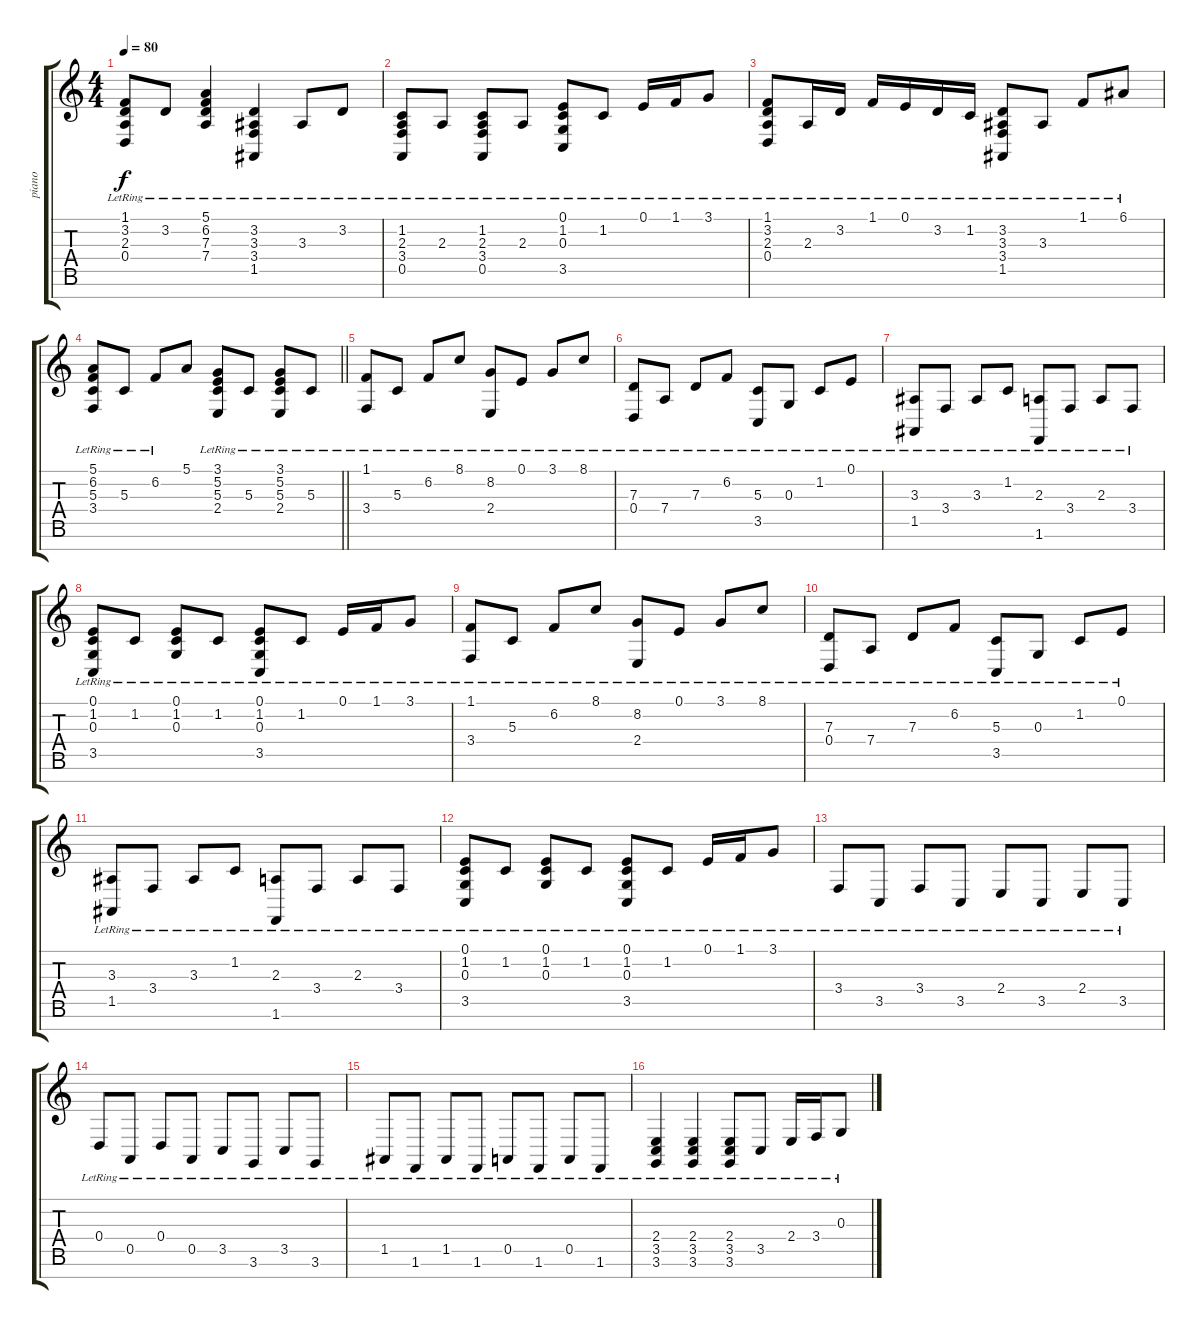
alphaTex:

\track ("piano" "piano") {instrument acousticgrandpiano}
\staff {score tabs}
\tuning (E4 B3 G3 D3 A2 E2 B1) {hide}
\ts (4 4)
\tempo 80
\clef g2
\ks c
(1.1{lr} 3.2{lr} 2.3{lr} 0.4{lr}).8{dy f} 3.2{lr}.8 (5.1{lr} 6.2{lr} 7.3{lr} 7.4{lr}).4 (3.2{lr} 3.3{lr} 3.4{lr} 1.5{lr}).4 3.3{lr}.8 3.2{lr}.8 |
(1.2{lr} 2.3{lr} 3.4{lr} 0.5{lr}).8 2.3{lr}.8 (1.2{lr} 2.3{lr} 3.4{lr} 0.5{lr}).8 2.3{lr}.8 (0.1{lr} 1.2{lr} 0.3{lr} 3.5{lr}).8 1.2{lr}.8 0.1{lr}.16 1.1{lr}.16 3.1{lr}.8 |
(1.1{lr} 3.2{lr} 2.3{lr} 0.4{lr}).8 2.3{lr}.16 3.2{lr}.16 1.1{lr}.16 0.1{lr}.16 3.2{lr}.16 1.2{lr}.16 (3.2{lr} 3.3{lr} 3.4{lr} 1.5{lr}).8 3.3{lr}.8 1.1{lr}.8 6.1{lr}.8 |
\barLineRight lightlight
(5.1{lr} 6.2{lr} 5.3{lr} 3.4{lr}).8 5.3{lr}.8 6.2{lr}.8 5.1.8 (3.1{lr} 5.2{lr} 5.3{lr} 2.4{lr}).8 5.3{lr}.8 (3.1{lr} 5.2{lr} 5.3{lr} 2.4{lr}).8 5.3{lr}.8 |
\section ("" "")
(1.1{lr} 3.4{lr}).8 5.3{lr}.8 6.2{lr}.8 8.1{lr}.8 (8.2{lr} 2.4{lr}).8 0.1{lr}.8 3.1{lr}.8 8.1{lr}.8 |
(7.3{lr} 0.4{lr}).8 7.4{lr}.8 7.3{lr}.8 6.2{lr}.8 (5.3{lr} 3.5{lr}).8 0.3{lr}.8 1.2{lr}.8 0.1{lr}.8 |
(3.3{lr} 1.5{lr}).8 3.4{lr}.8 3.3{lr}.8 1.2{lr}.8 (2.3{lr} 1.6{lr}).8 3.4{lr}.8 2.3{lr}.8 3.4{lr}.8 |
(0.1{lr} 1.2{lr} 0.3{lr} 3.5{lr}).8 1.2{lr}.8 (0.1{lr} 1.2{lr} 0.3{lr}).8 1.2{lr}.8 (0.1{lr} 1.2{lr} 0.3{lr} 3.5{lr}).8 1.2{lr}.8 0.1{lr}.16 1.1{lr}.16 3.1{lr}.8 |
(1.1{lr} 3.4{lr}).8 5.3{lr}.8 6.2{lr}.8 8.1{lr}.8 (8.2{lr} 2.4{lr}).8 0.1{lr}.8 3.1{lr}.8 8.1{lr}.8 |
(7.3{lr} 0.4{lr}).8 7.4{lr}.8 7.3{lr}.8 6.2{lr}.8 (5.3{lr} 3.5{lr}).8 0.3{lr}.8 1.2{lr}.8 0.1{lr}.8 |
(3.3{lr} 1.5{lr}).8 3.4{lr}.8 3.3{lr}.8 1.2{lr}.8 (2.3{lr} 1.6{lr}).8 3.4{lr}.8 2.3{lr}.8 3.4{lr}.8 |
(0.1{lr} 1.2{lr} 0.3{lr} 3.5{lr}).8 1.2{lr}.8 (0.1{lr} 1.2{lr} 0.3{lr}).8 1.2{lr}.8 (0.1{lr} 1.2{lr} 0.3{lr} 3.5{lr}).8 1.2{lr}.8 0.1{lr}.16 1.1{lr}.16 3.1{lr}.8 |
3.4{lr}.8 3.5{lr}.8 3.4{lr}.8 3.5{lr}.8 2.4{lr}.8 3.5{lr}.8 2.4{lr}.8 3.5{lr}.8 |
0.4{lr}.8 0.5{lr}.8 0.4{lr}.8 0.5{lr}.8 3.5{lr}.8 3.6{lr}.8 3.5{lr}.8 3.6{lr}.8 |
1.5{lr}.8 1.6{lr}.8 1.5{lr}.8 1.6{lr}.8 0.5{lr}.8 1.6{lr}.8 0.5{lr}.8 1.6{lr}.8 |
(2.4{lr} 3.5{lr} 3.6{lr}).4 (2.4{lr} 3.5{lr} 3.6{lr}).4 (2.4{lr} 3.5{lr} 3.6{lr}).8 3.5{lr}.8 2.4{lr}.16 3.4{lr}.16 0.3{lr}.8
